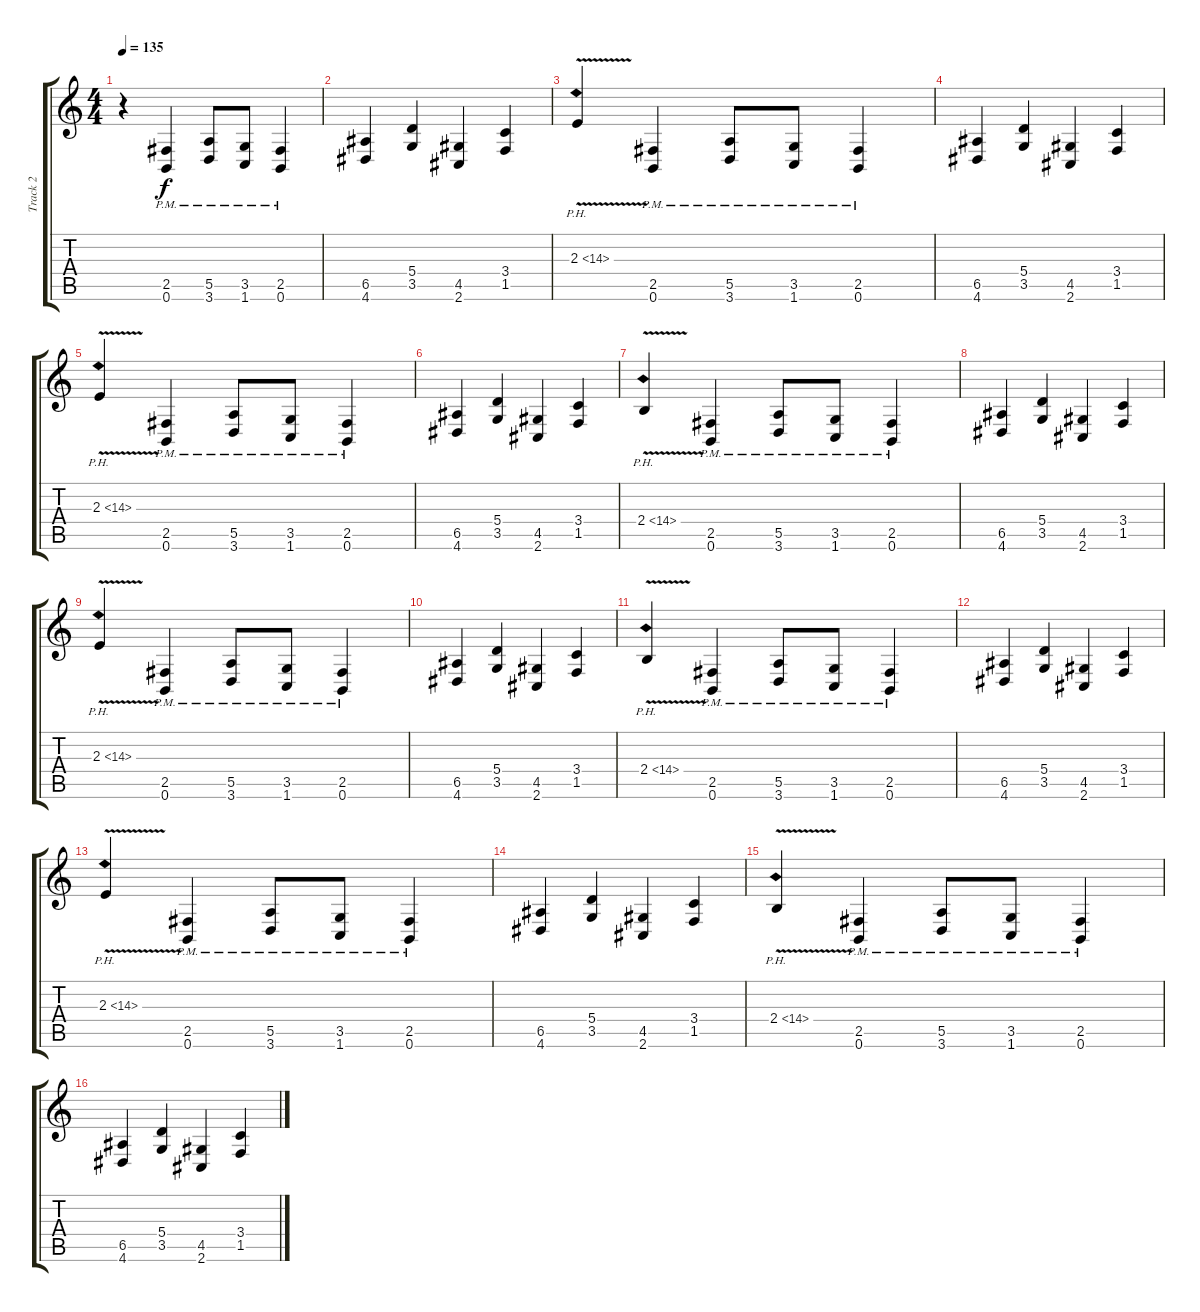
\track ("Track 2" "Track 2") {instrument distortionguitar}
\staff {score tabs}
\tuning (B3 Gb3 D3 A2 E2 B1) {hide}
\ts (4 4)
\tempo 135
\clef g2
\ks c
r.4{dy f} (2.5{pm} 0.6{pm}).4 (5.5{pm} 3.6{pm}).8 (3.5{pm} 1.6{pm}).8 (2.5{pm} 0.6{pm}).4 |
(6.5 4.6).4 (5.4 3.5).4 (4.5 2.6).4 (3.4 1.5).4 |
2.3{ph 12 v}.4 (2.5{pm} 0.6{pm}).4 (5.5{pm} 3.6{pm}).8 (3.5{pm} 1.6{pm}).8 (2.5{pm} 0.6{pm}).4 |
(6.5 4.6).4 (5.4 3.5).4 (4.5 2.6).4 (3.4 1.5).4 |
2.3{ph 12 v}.4 (2.5{pm} 0.6{pm}).4 (5.5{pm} 3.6{pm}).8 (3.5{pm} 1.6{pm}).8 (2.5{pm} 0.6{pm}).4 |
(6.5 4.6).4 (5.4 3.5).4 (4.5 2.6).4 (3.4 1.5).4 |
2.4{ph 12 v}.4 (2.5{pm} 0.6{pm}).4 (5.5{pm} 3.6{pm}).8 (3.5{pm} 1.6{pm}).8 (2.5{pm} 0.6{pm}).4 |
(6.5 4.6).4 (5.4 3.5).4 (4.5 2.6).4 (3.4 1.5).4 |
2.3{ph 12 v}.4 (2.5{pm} 0.6{pm}).4 (5.5{pm} 3.6{pm}).8 (3.5{pm} 1.6{pm}).8 (2.5{pm} 0.6{pm}).4 |
(6.5 4.6).4 (5.4 3.5).4 (4.5 2.6).4 (3.4 1.5).4 |
2.4{ph 12 v}.4 (2.5{pm} 0.6{pm}).4 (5.5{pm} 3.6{pm}).8 (3.5{pm} 1.6{pm}).8 (2.5{pm} 0.6{pm}).4 |
(6.5 4.6).4 (5.4 3.5).4 (4.5 2.6).4 (3.4 1.5).4 |
2.3{ph 12 v}.4 (2.5{pm} 0.6{pm}).4 (5.5{pm} 3.6{pm}).8 (3.5{pm} 1.6{pm}).8 (2.5{pm} 0.6{pm}).4 |
(6.5 4.6).4 (5.4 3.5).4 (4.5 2.6).4 (3.4 1.5).4 |
2.4{ph 12 v}.4 (2.5{pm} 0.6{pm}).4 (5.5{pm} 3.6{pm}).8 (3.5{pm} 1.6{pm}).8 (2.5{pm} 0.6{pm}).4 |
(6.5 4.6).4 (5.4 3.5).4 (4.5 2.6).4 (3.4 1.5).4
